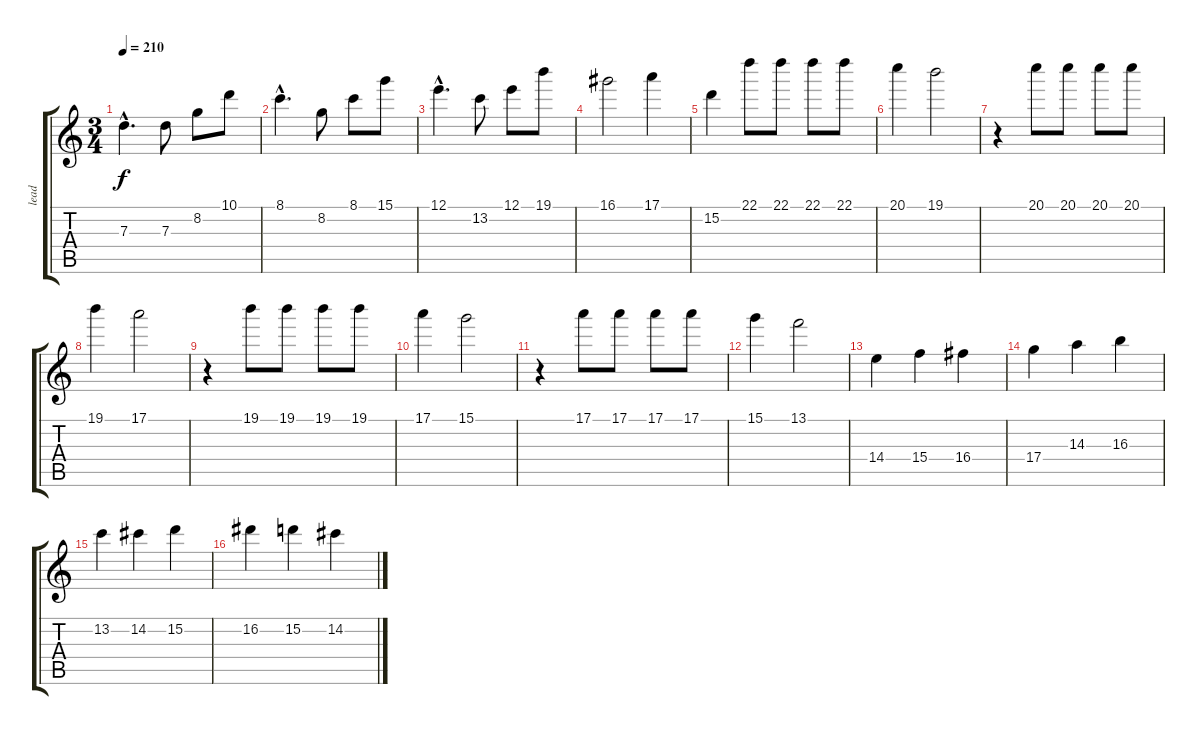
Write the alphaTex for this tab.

\track ("lead" "lead") {instrument electricguitarjazz}
\staff {score tabs}
\tuning (E4 B3 G3 D3 A2 E2) {hide}
\ts (3 4)
\tempo 210
\clef g2
\ks c
7.3{hac}.4{d dy f} 7.3.8 8.2.8 10.1.8 |
8.1{hac}.4{d} 8.2.8 8.1.8 15.1.8 |
12.1{hac}.4{d} 13.2.8 12.1.8 19.1.8 |
16.1.2 17.1.4 |
15.2.4 22.1.8 22.1.8 22.1.8 22.1.8 |
20.1.4 19.1.2 |
r.4 20.1.8 20.1.8 20.1.8 20.1.8 |
19.1.4 17.1.2 |
r.4 19.1.8 19.1.8 19.1.8 19.1.8 |
17.1.4 15.1.2 |
r.4 17.1.8 17.1.8 17.1.8 17.1.8 |
15.1.4 13.1.2 |
14.4.4 15.4.4 16.4.4 |
17.4.4 14.3.4 16.3.4 |
13.2.4 14.2.4 15.2.4 |
16.2.4 15.2.4 14.2.4
